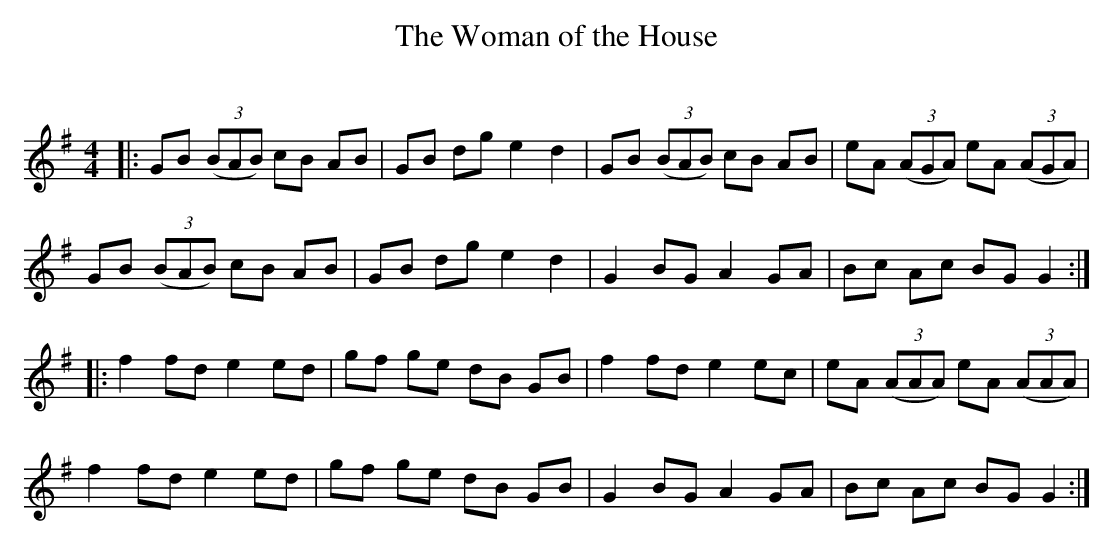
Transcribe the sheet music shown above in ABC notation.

X:1
T: The Woman of the House
C:
Q: 232
K:G
M:4/4
L:1/8
|:GB ((3BAB) cB AB|GB dg e2 d2|GB ((3BAB) cB AB|eA ((3AGA) eA ((3AGA) |
GB ((3BAB) cB AB|GB dg e2 d2|G2 BG A2 GA|Bc Ac BG G2:|
|:f2 fd e2 ed|gf ge dB GB|f2 fd e2 ec|eA ((3AAA) eA ((3AAA) |
f2 fd e2 ed|gf ge dB GB|G2 BG A2 GA|Bc Ac BG G2:|
